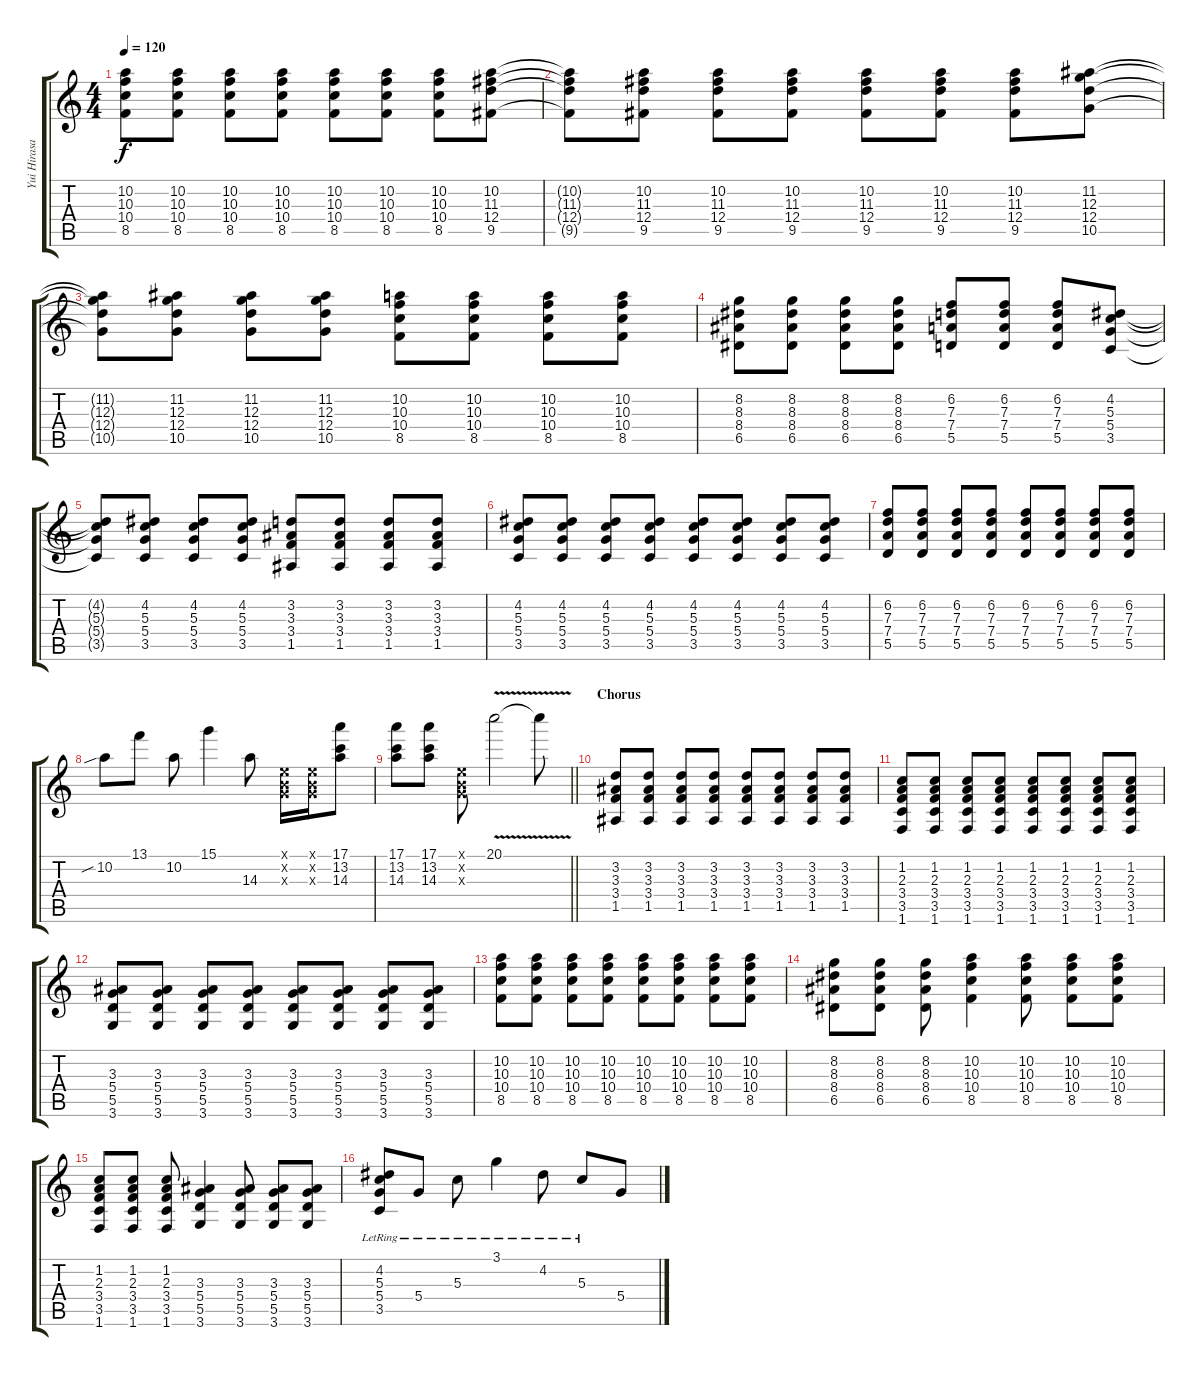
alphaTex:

\track ("Yui Hirasawa" "Yui Hirasa") {instrument overdrivenguitar}
\staff {score tabs}
\tuning (E4 B3 G3 D3 A2 E2) {hide}
\ts (4 4)
\tempo 120
\clef g2
\ks c
(10.2{t} 10.3{t} 10.4{t} 8.5{t}).8{dy f} (10.2 10.3 10.4 8.5).8 (10.2 10.3 10.4 8.5).8 (10.2 10.3 10.4 8.5).8 (10.2 10.3 10.4 8.5).8 (10.2 10.3 10.4 8.5).8 (10.2 10.3 10.4 8.5).8 (10.2 11.3 12.4 9.5).8 |
(10.2{t} 11.3{t} 12.4{t} 9.5{t}).8 (10.2 11.3 12.4 9.5).8 (10.2 11.3 12.4 9.5).8 (10.2 11.3 12.4 9.5).8 (10.2 11.3 12.4 9.5).8 (10.2 11.3 12.4 9.5).8 (10.2 11.3 12.4 9.5).8 (11.2 12.3 12.4 10.5).8 |
(11.2{t} 12.3{t} 12.4{t} 10.5{t}).8 (11.2 12.3 12.4 10.5).8 (11.2 12.3 12.4 10.5).8 (11.2 12.3 12.4 10.5).8 (10.2 10.3 10.4 8.5).8 (10.2 10.3 10.4 8.5).8 (10.2 10.3 10.4 8.5).8 (10.2 10.3 10.4 8.5).8 |
(8.2 8.3 8.4 6.5).8 (8.2 8.3 8.4 6.5).8 (8.2 8.3 8.4 6.5).8 (8.2 8.3 8.4 6.5).8 (6.2 7.3 7.4 5.5).8 (6.2 7.3 7.4 5.5).8 (6.2 7.3 7.4 5.5).8 (4.2 5.3 5.4 3.5).8 |
(4.2{t} 5.3{t} 5.4{t} 3.5{t}).8 (4.2 5.3 5.4 3.5).8 (4.2 5.3 5.4 3.5).8 (4.2 5.3 5.4 3.5).8 (3.2 3.3 3.4 1.5).8 (3.2 3.3 3.4 1.5).8 (3.2 3.3 3.4 1.5).8 (3.2 3.3 3.4 1.5).8 |
(4.2 5.3 5.4 3.5).8 (4.2 5.3 5.4 3.5).8 (4.2 5.3 5.4 3.5).8 (4.2 5.3 5.4 3.5).8 (4.2 5.3 5.4 3.5).8 (4.2 5.3 5.4 3.5).8 (4.2 5.3 5.4 3.5).8 (4.2 5.3 5.4 3.5).8 |
(6.2 7.3 7.4 5.5).8 (6.2 7.3 7.4 5.5).8 (6.2 7.3 7.4 5.5).8 (6.2 7.3 7.4 5.5).8 (6.2 7.3 7.4 5.5).8 (6.2 7.3 7.4 5.5).8 (6.2 7.3 7.4 5.5).8 (6.2 7.3 7.4 5.5).8 |
10.2{sib}.8{volume 14} 13.1.8 10.2.8 15.1.4 14.3.8 (0.1{x} 0.2{x} 0.3{x}).16 (0.1{x} 0.2{x} 0.3{x}).16 (17.1 13.2 14.3).8 |
\barLineRight lightlight
(17.1 13.2 14.3).8{volume 14} (17.1 13.2 14.3).8 (0.1{x} 0.2{x} 0.3{x}).8 20.1{v}.2 20.1{t}.8 |
\section ("" "Chorus")
(3.2 3.3 3.4 1.5).8 (3.2 3.3 3.4 1.5).8 (3.2 3.3 3.4 1.5).8 (3.2 3.3 3.4 1.5).8 (3.2 3.3 3.4 1.5).8 (3.2 3.3 3.4 1.5).8 (3.2 3.3 3.4 1.5).8 (3.2 3.3 3.4 1.5).8 |
(1.2 2.3 3.4 3.5 1.6).8 (1.2 2.3 3.4 3.5 1.6).8 (1.2 2.3 3.4 3.5 1.6).8 (1.2 2.3 3.4 3.5 1.6).8 (1.2 2.3 3.4 3.5 1.6).8 (1.2 2.3 3.4 3.5 1.6).8 (1.2 2.3 3.4 3.5 1.6).8 (1.2 2.3 3.4 3.5 1.6).8 |
(3.3 5.4 5.5 3.6).8 (3.3 5.4 5.5 3.6).8 (3.3 5.4 5.5 3.6).8 (3.3 5.4 5.5 3.6).8 (3.3 5.4 5.5 3.6).8 (3.3 5.4 5.5 3.6).8 (3.3 5.4 5.5 3.6).8 (3.3 5.4 5.5 3.6).8 |
(10.2 10.3 10.4 8.5).8 (10.2 10.3 10.4 8.5).8 (10.2 10.3 10.4 8.5).8 (10.2 10.3 10.4 8.5).8 (10.2 10.3 10.4 8.5).8 (10.2 10.3 10.4 8.5).8 (10.2 10.3 10.4 8.5).8 (10.2 10.3 10.4 8.5).8 |
(8.2 8.3 8.4 6.5).8 (8.2 8.3 8.4 6.5).8 (8.2 8.3 8.4 6.5).8 (10.2 10.3 10.4 8.5).4 (10.2 10.3 10.4 8.5).8 (10.2 10.3 10.4 8.5).8 (10.2 10.3 10.4 8.5).8 |
(1.2 2.3 3.4 3.5 1.6).8 (1.2 2.3 3.4 3.5 1.6).8 (1.2 2.3 3.4 3.5 1.6).8 (3.3 5.4 5.5 3.6).4 (3.3 5.4 5.5 3.6).8 (3.3 5.4 5.5 3.6).8 (3.3 5.4 5.5 3.6).8 |
(4.2{lr} 5.3{lr} 5.4{lr} 3.5{lr}).8 5.4{lr}.8 5.3{lr}.8 3.1{lr}.4 4.2{lr}.8 5.3{lr}.8 5.4.8
